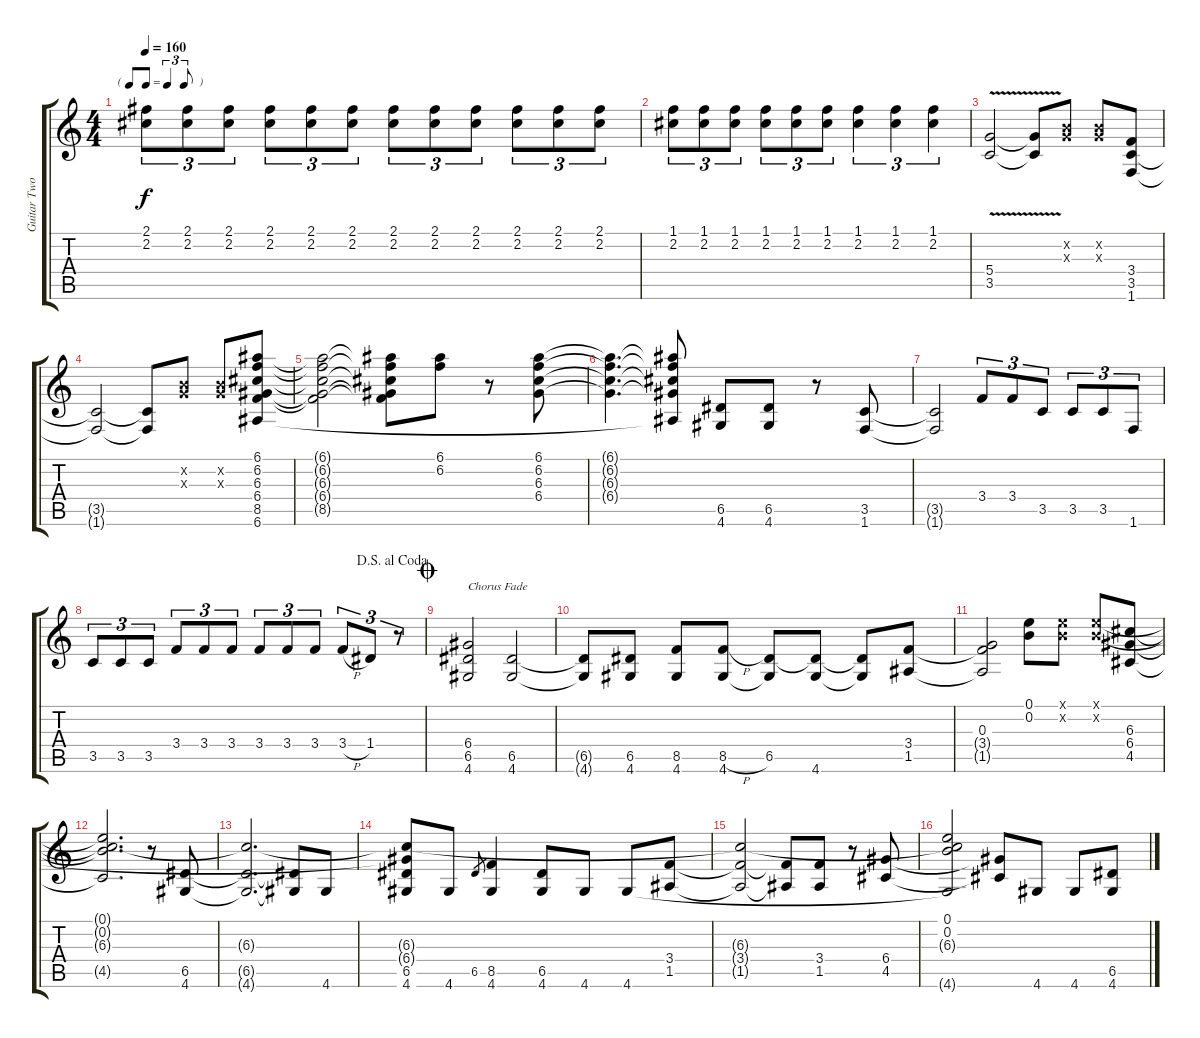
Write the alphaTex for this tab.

\track ("Guitar Two" "Guitar Two") {instrument electricguitarjazz}
\staff {score tabs}
\tuning (E4 B3 G3 D3 A2 E2) {hide}
\ts (4 4)
\tf triplet8th
\tempo 160
\clef g2
\ks c
(2.1 2.2).8{tu (3 2) dy f} (2.1 2.2).8{tu (3 2)} (2.1 2.2).8{tu (3 2)} (2.1 2.2).8{tu (3 2)} (2.1 2.2).8{tu (3 2)} (2.1 2.2).8{tu (3 2)} (2.1 2.2).8{tu (3 2)} (2.1 2.2).8{tu (3 2)} (2.1 2.2).8{tu (3 2)} (2.1 2.2).8{tu (3 2)} (2.1 2.2).8{tu (3 2)} (2.1 2.2).8{tu (3 2)} |
(1.1 2.2).8{tu (3 2)} (1.1 2.2).8{tu (3 2)} (1.1 2.2).8{tu (3 2)} (1.1 2.2).8{tu (3 2)} (1.1 2.2).8{tu (3 2)} (1.1 2.2).8{tu (3 2)} (1.1 2.2).4{tu (3 2)} (1.1 2.2).4{tu (3 2)} (1.1 2.2).4{tu (3 2)} |
(5.4{v} 3.5{v}).2 (5.4{t} 3.5{t}).8 (0.2{x} 0.3{x}).8 (0.2{x} 0.3{x}).8 (3.4 3.5 1.6).8 |
(3.5{t} 1.6{t}).2 (3.5{t} 1.6{t}).8 (0.2{x} 0.3{x}).8 (0.2{x} 0.3{x}).8 (6.1 6.2 6.3 6.4 8.5 6.6).8 |
(6.1{t} 6.2{t} 6.3{t} 6.4{t} 8.5{t}).2 (6.1{t} 6.2{t} 6.3{t} 6.4{t} 8.5{t}).8 (6.1 6.2).8 r.8 (6.1 6.2 6.3 6.4).8 |
(6.1{t} 6.2{t} 6.3{t} 6.4{t}).4{d} (6.1{t} 6.2{t} 6.3{t} 6.4{t} 6.6{t}).8 (6.5 4.6).8 (6.5 4.6).8 r.8 (3.5 1.6).8 |
(3.5{t} 1.6{t}).2 3.4.8{tu (3 2)} 3.4.8{tu (3 2)} 3.5.8{tu (3 2)} 3.5.8{tu (3 2)} 3.5.8{tu (3 2)} 1.6.8{tu (3 2)} |
\jump dalsegnoalcoda
3.5.8{tu (3 2)} 3.5.8{tu (3 2)} 3.5.8{tu (3 2)} 3.4.8{tu (3 2)} 3.4.8{tu (3 2)} 3.4.8{tu (3 2)} 3.4.8{tu (3 2)} 3.4.8{tu (3 2)} 3.4.8{tu (3 2)} 3.4{h}.8{tu (3 2)} 1.4.8{tu (3 2)} r.8{tu (3 2)} |
\jump coda
(6.4 6.5 4.6).2{txt "Chorus Fade"} (6.5 4.6).2 |
(6.5{t} 4.6{t}).8 (6.5 4.6).8 (8.5 4.6).8 (8.5{h} 4.6).8 (6.5 4.6{t}).8 (6.5{t} 4.6).8 (6.5{t} 4.6{t}).8 (3.4 1.5).8 |
(0.3 3.4{t} 1.5{t}).2 (0.1 0.2).8 (0.1{x} 0.2{x}).8 (0.1{x} 0.2{x}).8 (6.3 6.4 4.5).8 |
(0.1{t} 0.2{t} 6.3{t} 4.5{t}).2{d} r.8 (6.5 4.6).8 |
(6.3{t} 6.5{t} 4.6{t}).2{d} (6.5{t} 4.6{t}).8 4.6.8 |
(6.3{t} 6.4{t} 6.5 4.6).8 4.6.8 6.5.8{gr} (8.5 4.6).4 (6.5 4.6).8 4.6.8 4.6.8 (3.4 1.5).8 |
(6.3{t} 3.4{t} 1.5{t}).2 (3.4{t} 1.5{t}).8 (3.4 1.5).8 r.8 (6.4 4.5).8 |
(0.1 0.2 6.3{t} 4.6{t}).2 (6.4{t} 4.5{t}).8 4.6.8 4.6.8 (6.5 4.6).8
